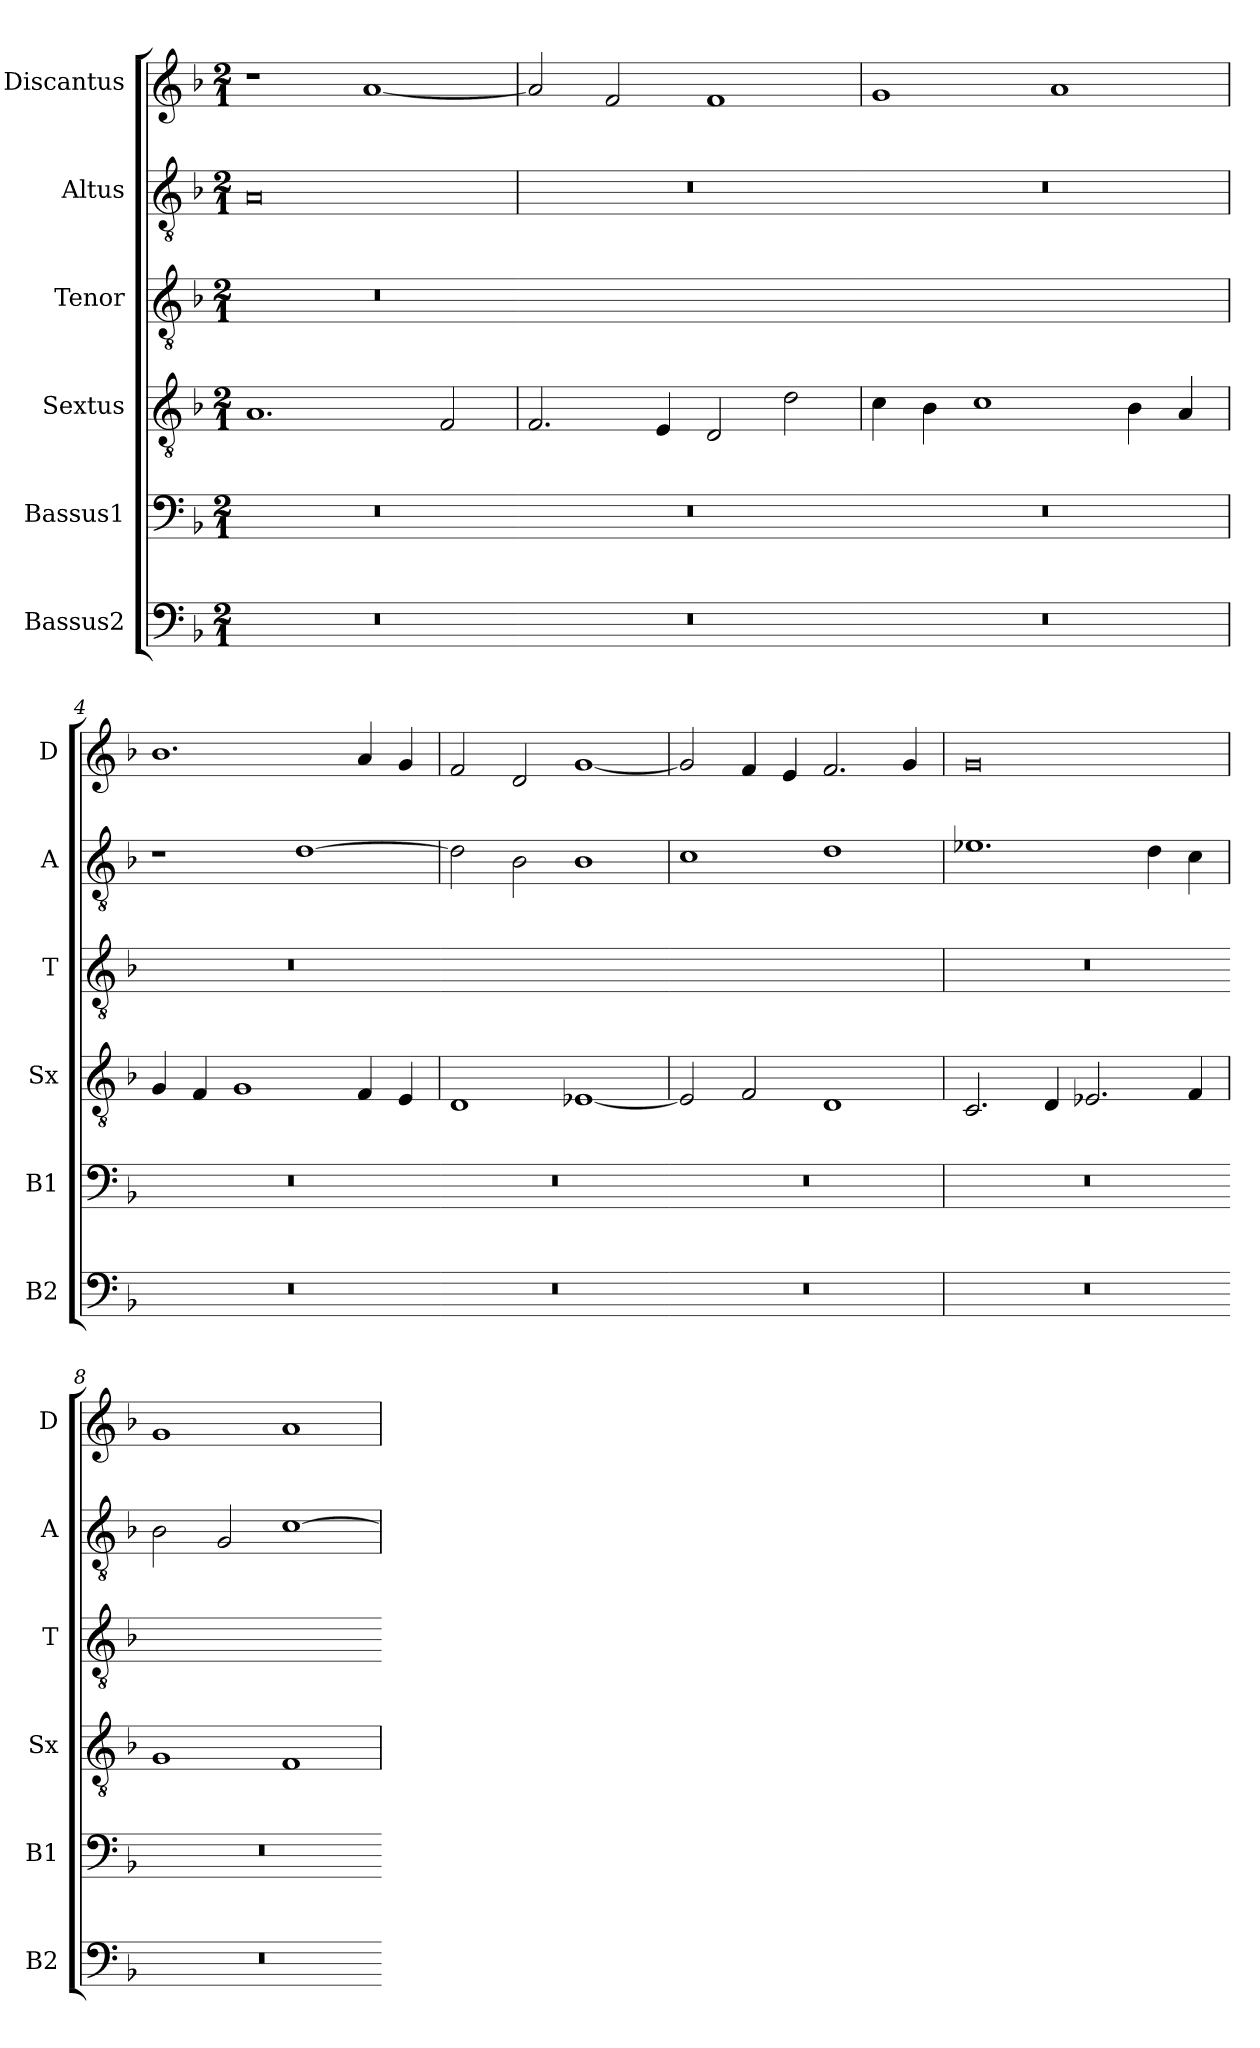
**kern	**kern	**kern	**kern	**kern	**kern
*part6	*part5	*part4	*part3	*part2	*part1
*staff6	*staff5	*staff4	*staff3	*staff2	*staff1
*I"Bassus2	*I"Bassus1	*I"Sextus	*I"Tenor	*I"Altus	*I"Discantus
*I'B2	*I'B1	*I'Sx	*I'T	*I'A	*I'D
*clefF4	*clefF4	*clefGv2	*clefGv2	*clefGv2	*clefG2
*k[b-]	*k[b-]	*k[b-]	*k[b-]	*k[b-]	*k[b-]
*M2/1	*M2/1	*M2/1	*M2/1	*M2/1	*M2/1
=1	=1	=1	=1	=1	=1
!	!	!	!LO:N:vis=1	!	!
0r	0r	1.A	0r	0A	1r
.	.	.	.	.	[1a
.	.	2F/	.	.	.
=2	=2	=2	=2-	=2	=2
!	!	!	!LO:N:vis=1	!	!
0r	0r	2.F/	0ryy	0r	2a/]
.	.	.	.	.	2f/
.	.	4E/	.	.	.
.	.	2D/	.	.	1f
.	.	2d\	.	.	.
=3	=3	=3	=3-	=3	=3
!	!	!	!LO:N:vis=1	!	!
0r	0r	4c\	0ryy	0r	1g
.	.	4B-\	.	.	.
.	.	1c	.	.	.
.	.	.	.	.	1a
.	.	4B-\	.	.	.
.	.	4A/	.	.	.
=4	=4	=4	=4	=4	=4
!	!	!	!LO:N:vis=1	!	!
0r	0r	4G/	0r	1r	1.b-
.	.	4F/	.	.	.
.	.	1G	.	.	.
.	.	.	.	[1d	.
.	.	4F/	.	.	4a/
.	.	4E/	.	.	4g/
=5	=5	=5	=5-	=5	=5
!	!	!	!LO:N:vis=1	!	!
0r	0r	1D	0ryy	2d\]	2f/
.	.	.	.	2B-\	2d/
.	.	[1E-X	.	1B-	[1g
=6	=6	=6	=6-	=6	=6
!	!	!	!LO:N:vis=1	!	!
0r	0r	2E-/]	0ryy	1c	2g/]
.	.	2F/	.	.	4f/
.	.	.	.	.	4e/
.	.	1D	.	1d	2.f/
.	.	.	.	.	4g/
=7	=7	=7	=7	=7	=7
!	!	!	!LO:N:vis=1	!	!
0r	0r	2.C/	0r	1.e-X	0g
.	.	4D/	.	.	.
.	.	2.E-X/	.	.	.
.	.	.	.	4d\	.
.	.	4F/	.	4c\	.
=8	=8	=8	=8-	=8	=8
!	!	!	!LO:N:vis=1	!	!
0r	0r	1G	0ryy	2B-\	1g
.	.	.	.	2G/	.
.	.	1F	.	[1c	1a
=	=	=	=-	=	=
*-	*-	*-	*-	*-	*-
